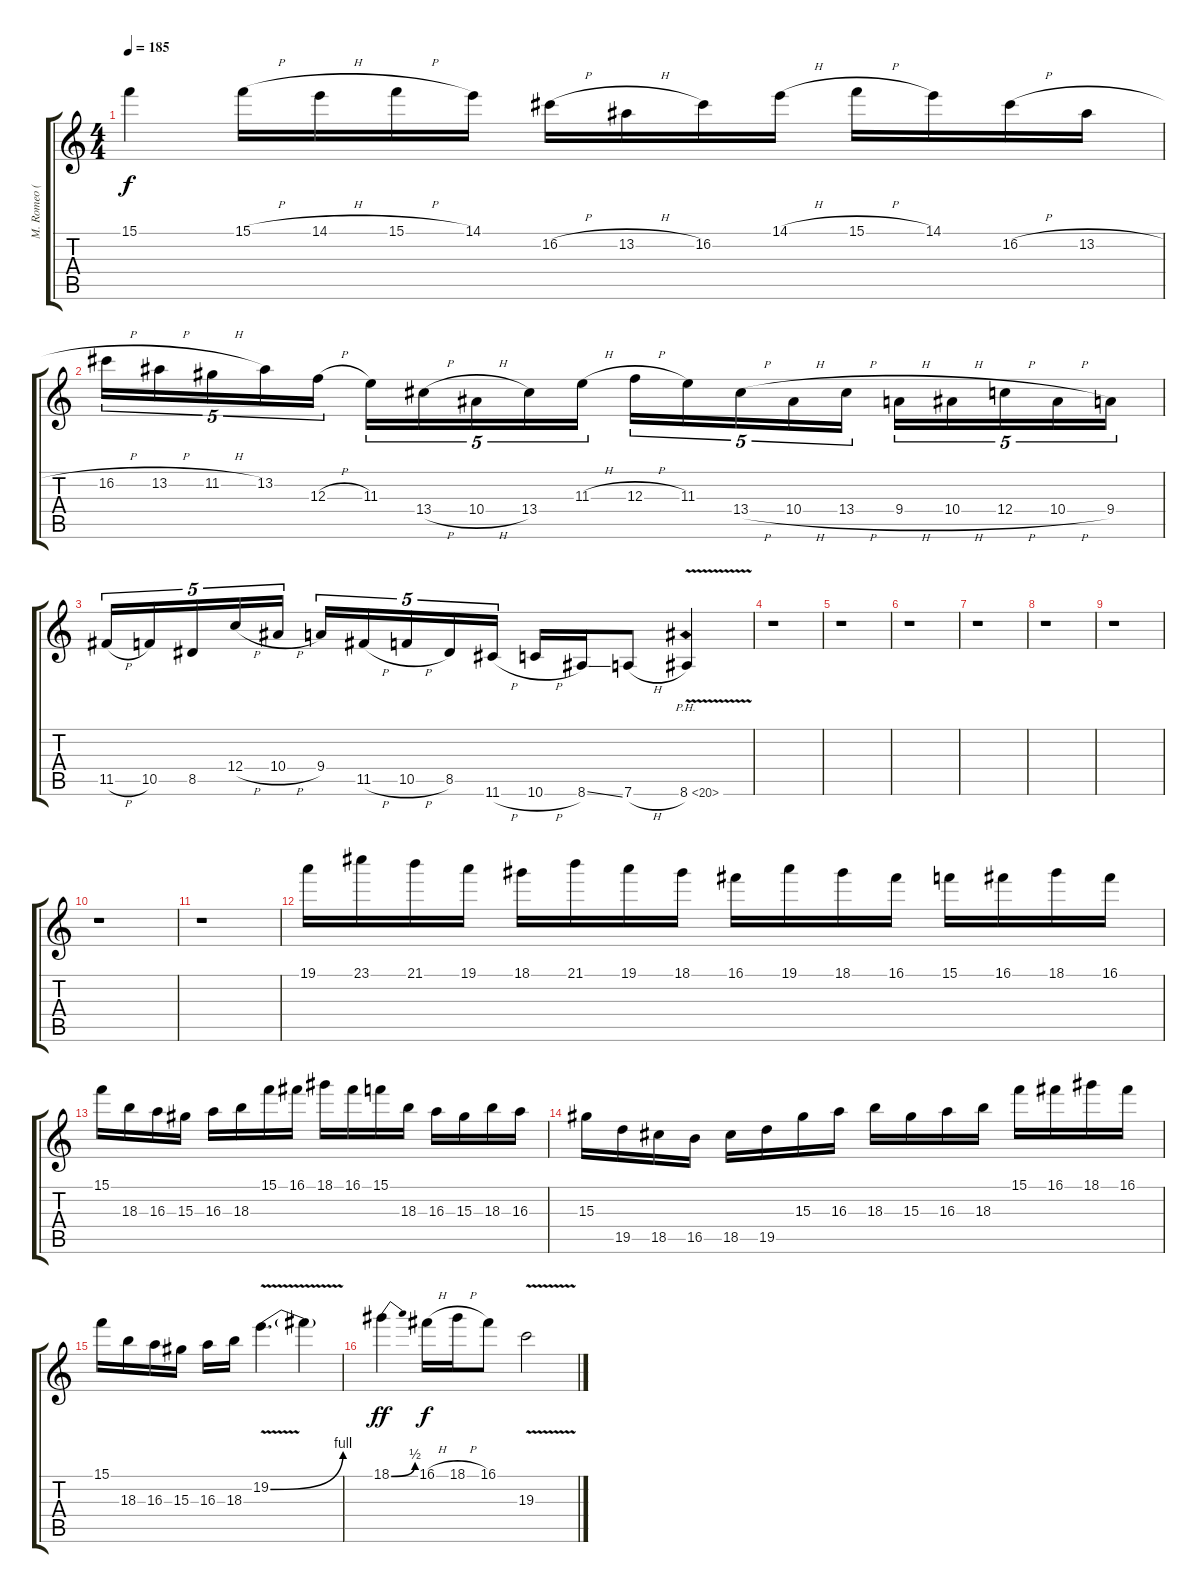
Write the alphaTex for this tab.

\track ("M. Romeo (Solo)" "M. Romeo (") {instrument distortionguitar}
\staff {score tabs}
\tuning (D4 A3 F3 C3 G2 D2) {hide}
\ts (4 4)
\tempo 185
\clef g2
\ks c
15.1.4{dy f} 15.1{h}.16 14.1{h}.16 15.1{h}.16 14.1.16 16.2{h}.16 13.2{h}.16 16.2.16 14.1{h}.16 15.1{h}.16 14.1.16 16.2{h}.16 13.2{h}.16 |
16.2{h}.16{tu (5 4)} 13.2{h}.16{tu (5 4)} 11.2{h}.16{tu (5 4)} 13.2.16{tu (5 4)} 12.3{h}.16{tu (5 4)} 11.3.16{tu (5 4)} 13.4{h}.16{tu (5 4)} 10.4{h}.16{tu (5 4)} 13.4.16{tu (5 4)} 11.3{h}.16{tu (5 4)} 12.3{h}.16{tu (5 4)} 11.3.16{tu (5 4)} 13.4{h}.16{tu (5 4)} 10.4{h}.16{tu (5 4)} 13.4{h}.16{tu (5 4)} 9.4{h}.16{tu (5 4)} 10.4{h}.16{tu (5 4)} 12.4{h}.16{tu (5 4)} 10.4{h}.16{tu (5 4)} 9.4.16{tu (5 4)} |
11.5{h}.16{tu (5 4)} 10.5.16{tu (5 4)} 8.5.16{tu (5 4)} 12.4{h}.16{tu (5 4)} 10.4{h}.16{tu (5 4)} 9.4.16{tu (5 4)} 11.5{h}.16{tu (5 4)} 10.5{h}.16{tu (5 4)} 8.5.16{tu (5 4)} 11.6{h}.16{tu (5 4)} 10.6{h}.16 8.6{ss}.16 7.6{h}.8 8.6{ph 12 v}.4 |
r.1 |
r.1 |
r.1 |
r.1 |
r.1 |
r.1 |
r.1 |
r.1 |
19.1.16 23.1.16 21.1.16 19.1.16 18.1.16 21.1.16 19.1.16 18.1.16 16.1.16 19.1.16 18.1.16 16.1.16 15.1.16 16.1.16 18.1.16 16.1.16 |
15.1.16 18.3.16 16.3.16 15.3.16 16.3.16 18.3.16 15.1.16 16.1.16 18.1.16 16.1.16 15.1.16 18.3.16 16.3.16 15.3.16 18.3.16 16.3.16 |
15.3.16 19.5.16 18.5.16 16.5.16 18.5.16 19.5.16 15.3.16 16.3.16 18.3.16 15.3.16 16.3.16 18.3.16 15.1.16 16.1.16 18.1.16 16.1.16 |
15.1.16 18.3.16 16.3.16 15.3.16 16.3.16 18.3.16 19.2{be (bend 0 0 60 4) v}.4{d} 19.2{t}.4 |
18.1{be (bend 0 0 60 2)}.4{dy ff} 16.1{h}.16{dy f} 18.1{h}.16 16.1.8 19.3{v}.2
